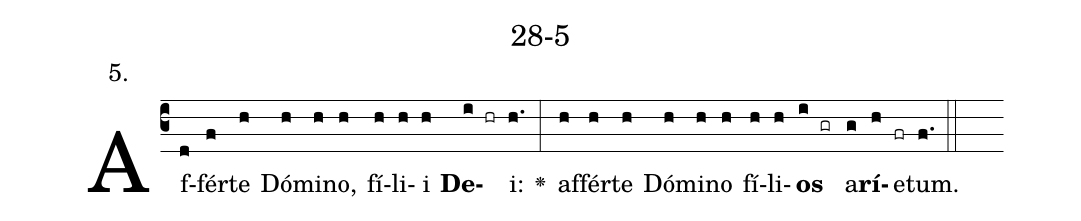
name: 28-5;
annotation: 5.;
%%
(c3)Af(d)fér(f)te(h) Dó(h)mi(h)no,(h) fí(h)li(h)i(h) <b>De</b>(i hr)i:(h.) <v>\greheightstar</v>(:) af(h)fér(h)te(h) Dó(h)mi(h)no(h) fí(h)li(h)<b>os</b>(i gr) a(g)<b>rí</b>(h)e(fr)tum.(f.) (::)


%E(h) u(h) o(i) u(g) a(h) e.(f.) (::)
